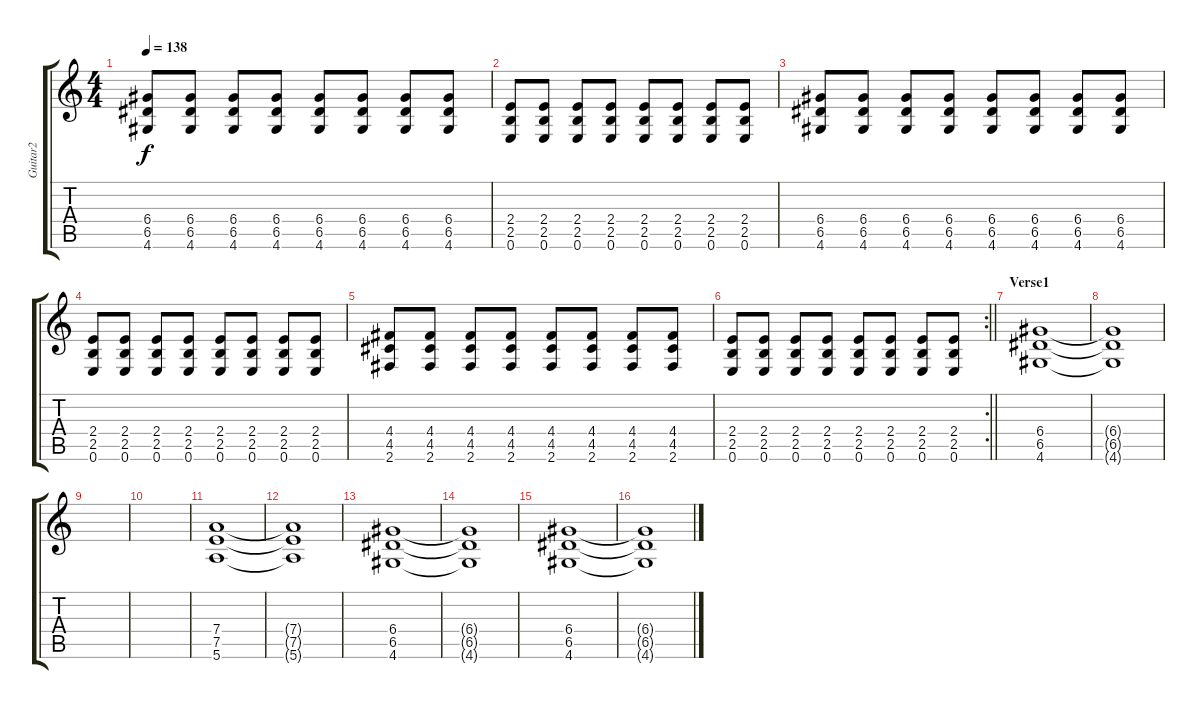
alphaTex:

\track ("Guitar2" "Guitar2") {instrument electricguitarclean}
\staff {score tabs}
\tuning (E4 B3 G3 D3 A2 E2) {hide}
\ts (4 4)
\tempo 138
\clef g2
\ks c
(6.4 6.5 4.6).8{dy f} (6.4 6.5 4.6).8 (6.4 6.5 4.6).8 (6.4 6.5 4.6).8 (6.4 6.5 4.6).8 (6.4 6.5 4.6).8 (6.4 6.5 4.6).8 (6.4 6.5 4.6).8 |
(2.4 2.5 0.6).8 (2.4 2.5 0.6).8 (2.4 2.5 0.6).8 (2.4 2.5 0.6).8 (2.4 2.5 0.6).8 (2.4 2.5 0.6).8 (2.4 2.5 0.6).8 (2.4 2.5 0.6).8 |
(6.4 6.5 4.6).8 (6.4 6.5 4.6).8 (6.4 6.5 4.6).8 (6.4 6.5 4.6).8 (6.4 6.5 4.6).8 (6.4 6.5 4.6).8 (6.4 6.5 4.6).8 (6.4 6.5 4.6).8 |
(2.4 2.5 0.6).8 (2.4 2.5 0.6).8 (2.4 2.5 0.6).8 (2.4 2.5 0.6).8 (2.4 2.5 0.6).8 (2.4 2.5 0.6).8 (2.4 2.5 0.6).8 (2.4 2.5 0.6).8 |
(4.4 4.5 2.6).8 (4.4 4.5 2.6).8 (4.4 4.5 2.6).8 (4.4 4.5 2.6).8 (4.4 4.5 2.6).8 (4.4 4.5 2.6).8 (4.4 4.5 2.6).8 (4.4 4.5 2.6).8 |
\rc 2
\barLineRight lightlight
(2.4 2.5 0.6).8 (2.4 2.5 0.6).8 (2.4 2.5 0.6).8 (2.4 2.5 0.6).8 (2.4 2.5 0.6).8 (2.4 2.5 0.6).8 (2.4 2.5 0.6).8 (2.4 2.5 0.6).8 |
\section ("" "Verse1")
(6.4 6.5 4.6).1{volume 0} |
(6.4{t} 6.5{t} 4.6{t}).1 |
|
|
(7.4 7.5 5.6).1{volume 0} |
(7.4{t} 7.5{t} 5.6{t}).1 |
(6.4 6.5 4.6).1{volume 16} |
(6.4{t} 6.5{t} 4.6{t}).1 |
(6.4 6.5 4.6).1{volume 0} |
(6.4{t} 6.5{t} 4.6{t}).1
